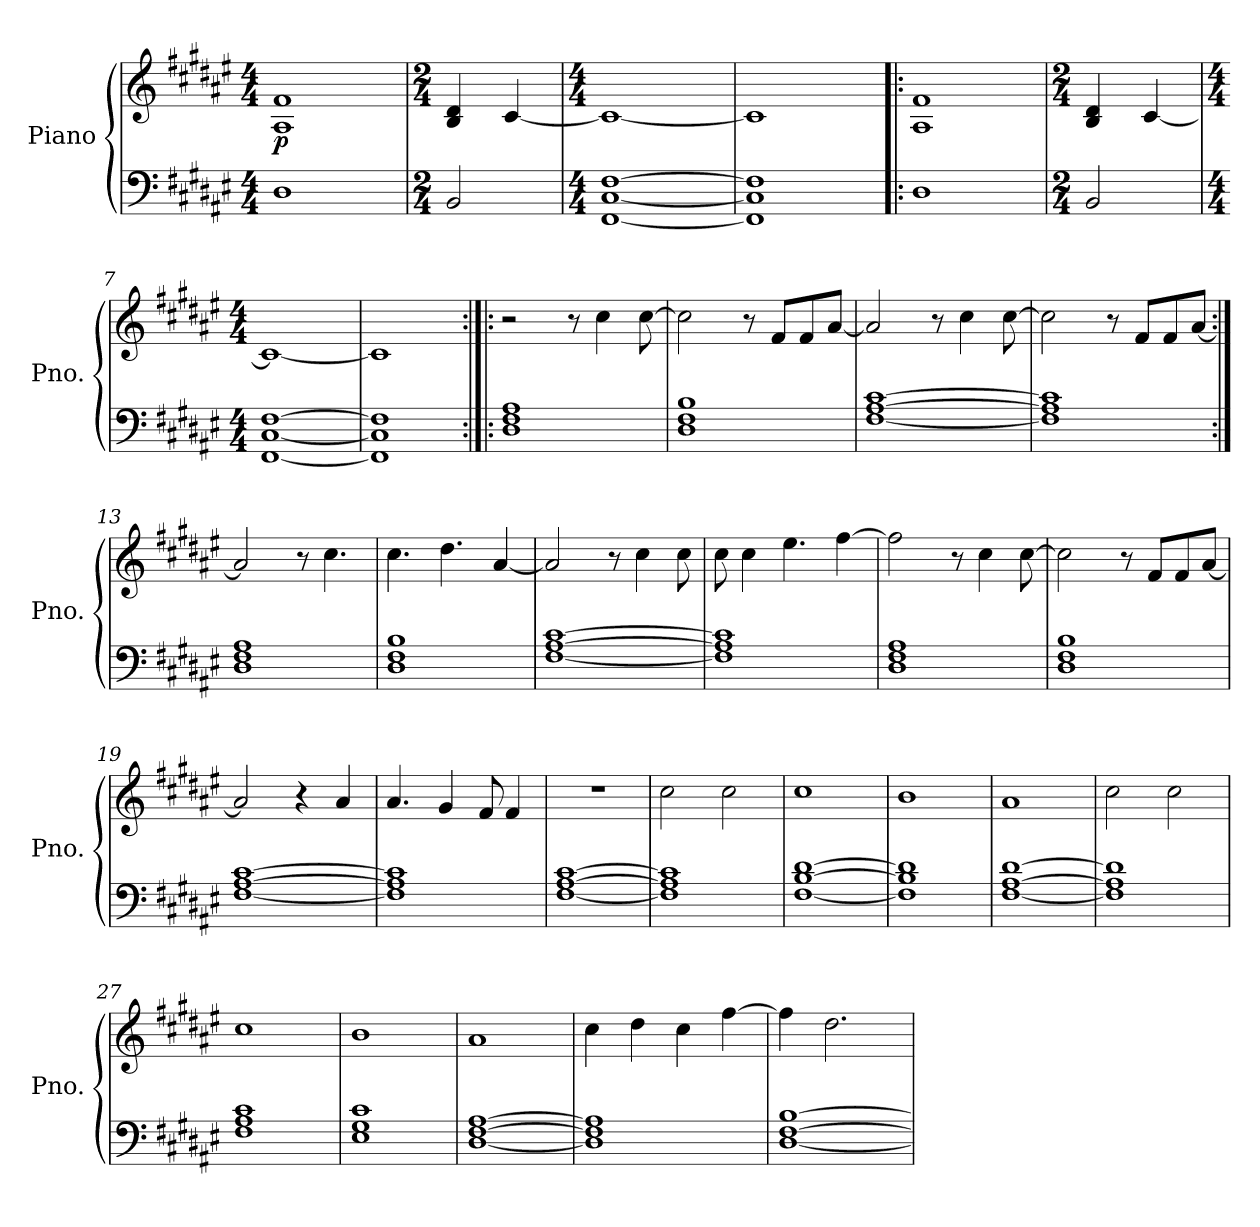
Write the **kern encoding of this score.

**kern	**kern	**dynam
*part1	*part1	*part1
*staff2	*staff1	*staff1/2
*I"Piano	*	*
*I'Pno.	*	*
*clefF4	*clefG2	*
*k[f#c#g#d#a#e#]	*k[f#c#g#d#a#e#]	*
*M4/4	*M4/4	*
*MM115	*MM115	*
=1	=1	=1
!	!	!LO:DY:b
1D#	1A# 1f#	p
=2	=2	=2
*M2/4	*M2/4	*
2BB/	4B/ 4d#/	.
.	[4c#/	.
=3	=3	=3
*M4/4	*M4/4	*
[1FF# [1C# [1F#	1c#_	.
=4	=4	=4
1FF#] 1C#] 1F#]	1c#]	.
=5!|:	=5!|:	=5!|:
1D#	1A# 1f#	.
=6	=6	=6
*M2/4	*M2/4	*
2BB/	4B/ 4d#/	.
.	[4c#/	.
=7	=7	=7
*M4/4	*M4/4	*
[1FF# [1C# [1F#	1c#_	.
=8	=8	=8
1FF#] 1C#] 1F#]	1c#]	.
=9:|!|:	=9:|!|:	=9:|!|:
1D# 1F# 1A#	2r	.
.	8r	.
.	4cc#\	.
.	[8cc#\	.
=10	=10	=10
1D# 1F# 1B	2cc#\]	.
.	8r	.
.	8f#/L	.
.	8f#/	.
.	[8a#/J	.
!!LO:LB:g=z
=11	=11	=11
[1F# [1A# [1c#	2a#/]	.
.	8r	.
.	4cc#\	.
.	[8cc#\	.
=12	=12	=12
1F#] 1A#] 1c#]	2cc#\]	.
.	8r	.
.	8f#/L	.
.	8f#/	.
.	[8a#/J	.
=13:|!	=13:|!	=13:|!
1D# 1F# 1A#	2a#/]	.
.	8r	.
.	4.cc#\	.
=14	=14	=14
1D# 1F# 1B	4.cc#\	.
.	4.dd#\	.
.	[4a#/	.
=15	=15	=15
[1F# [1A# [1c#	2a#/]	.
.	8r	.
.	4cc#\	.
.	8cc#\	.
=16	=16	=16
1F#] 1A#] 1c#]	8cc#\	.
.	4cc#\	.
.	4.ee#\	.
.	[4ff#\	.
=17	=17	=17
1D# 1F# 1A#	2ff#\]	.
.	8r	.
.	4cc#\	.
.	[8cc#\	.
=18	=18	=18
1D# 1F# 1B	2cc#\]	.
.	8r	.
.	8f#/L	.
.	8f#/	.
.	[8a#/J	.
!!LO:LB:g=z
=19	=19	=19
[1F# [1A# [1c#	2a#/]	.
.	4r	.
.	4a#/	.
=20	=20	=20
1F#] 1A#] 1c#]	4.a#/	.
.	4g#/	.
.	8f#/	.
.	4f#/	.
=21	=21	=21
[1F# [1A# [1c#	1r	.
=22	=22	=22
1F#] 1A#] 1c#]	2cc#\	.
.	2cc#\	.
=23	=23	=23
[1F# [1B [1d#	1cc#	.
=24	=24	=24
1F#] 1B] 1d#]	1b	.
=25	=25	=25
[1F# [1A# [1d#	1a#	.
=26	=26	=26
1F#] 1A#] 1d#]	2cc#\	.
.	2cc#\	.
=27	=27	=27
1F# 1A# 1c#	1cc#	.
=28	=28	=28
1E# 1G# 1c#	1b	.
=29	=29	=29
[1D# [1F# [1A#	1a#	.
=30	=30	=30
1D#] 1F#] 1A#]	4cc#\	.
.	4dd#\	.
.	4cc#\	.
.	[4ff#\	.
=31	=31	=31
[1D# [1F# [1B	4ff#\]	.
.	2.dd#\	.
=	=	=
*-	*-	*-
